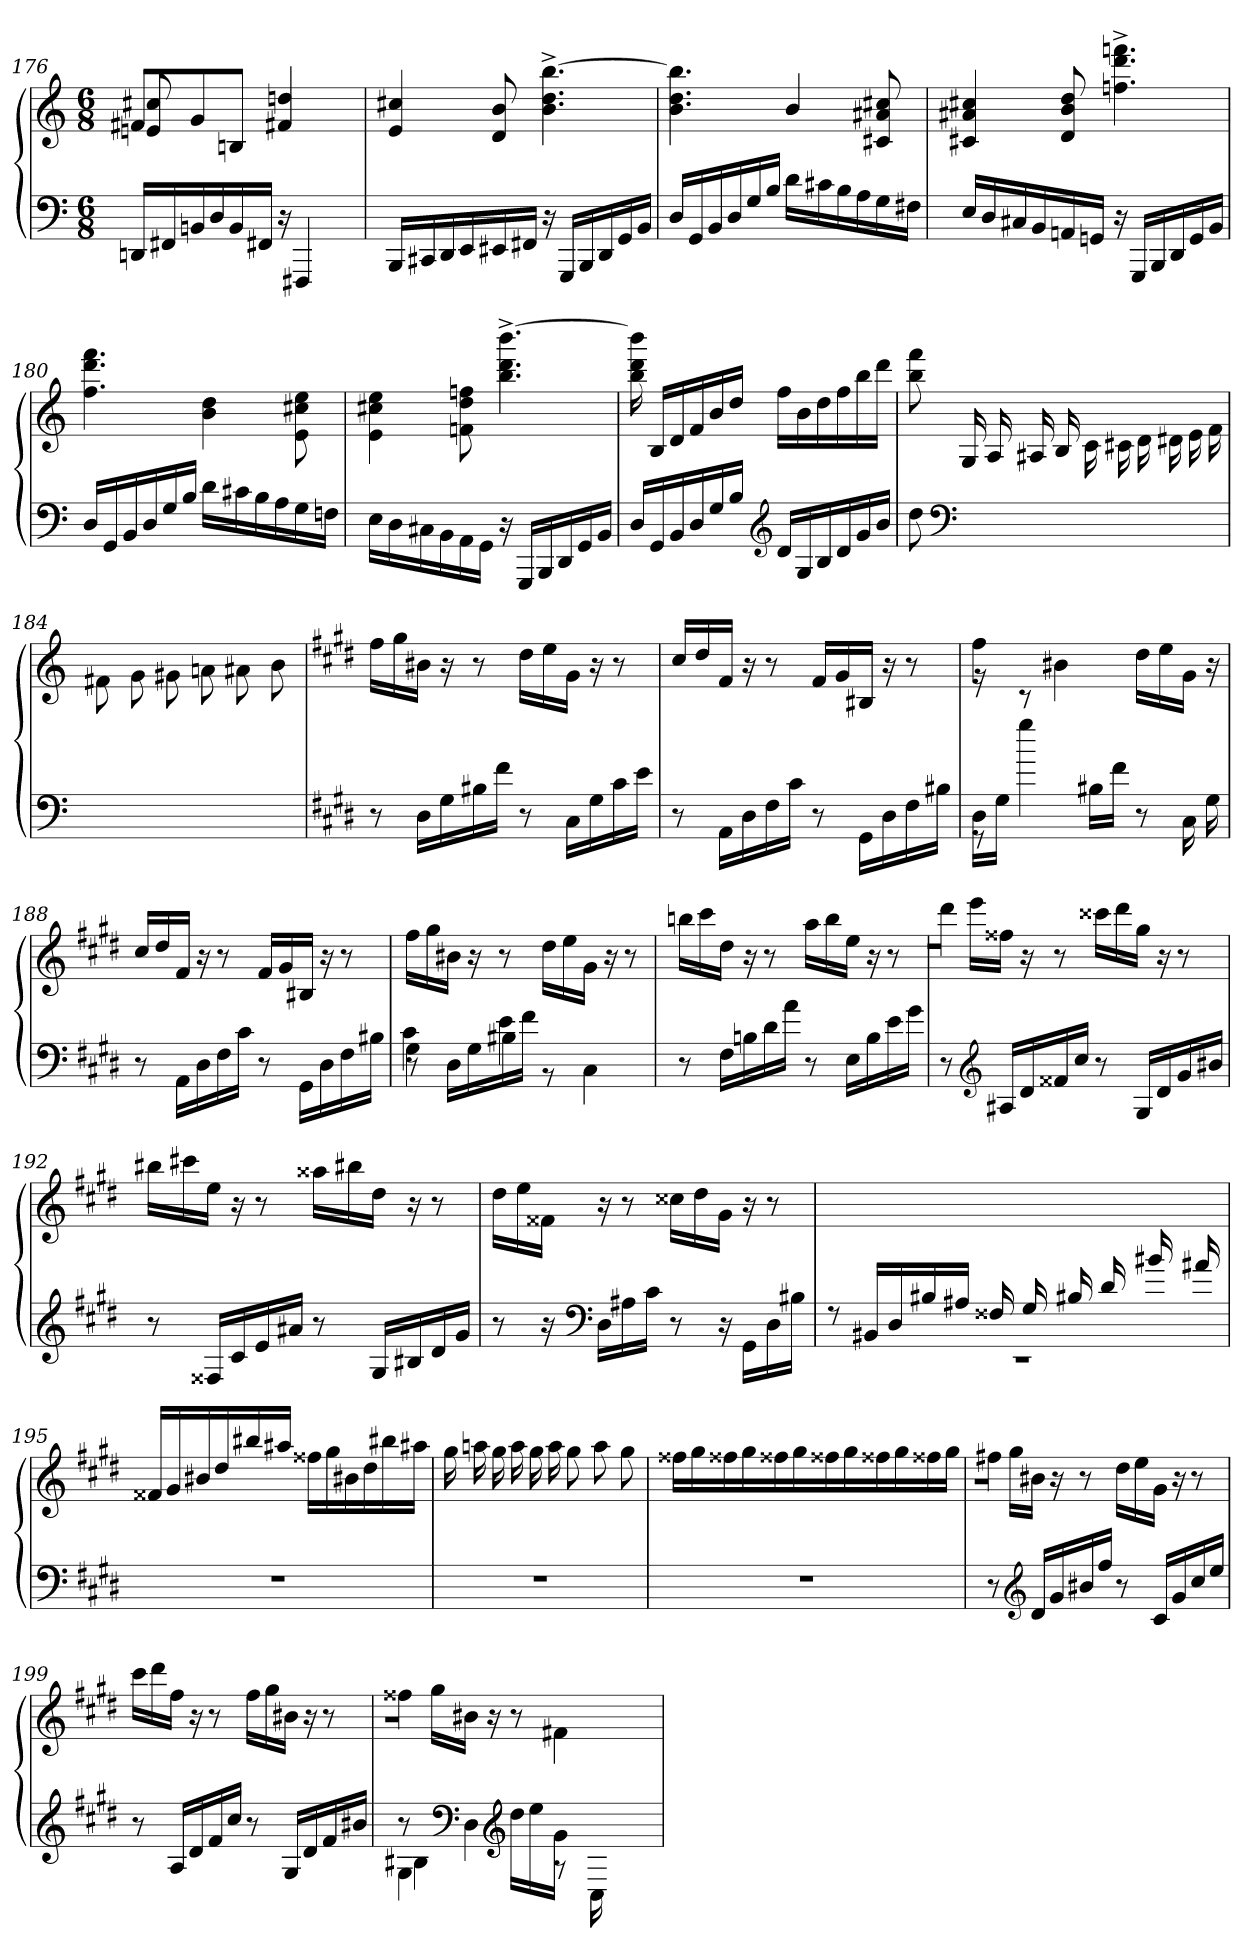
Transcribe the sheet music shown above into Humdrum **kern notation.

**kern	**kern
*part1	*part1
*staff2	*staff1
!!LO:LB:g=z
*clefF4	*clefG2
*k[]	*k[]
*M6/8	*M6/8
=176	=176
*	*^
16DDni/LL	8f#Xj/L	8cc#XZ/ 8enZ/
16FF#Xi/	.	.
16BBni/	8gj/	2ryy
16Di/	.	.
16BBi/	8Bnj/J	.
16FF#Xi/JJ	.	.
16r	4ddnj/ 4f#Xj/	.
4FFF#Xi/	.	.
.	8ryy	8ryy
16ryy	.	.
*	*v	*v
=177	=177
16BBBi/LL	4cc#Xj/ 4ej/
16CC#Xi/	.
16DDi/	.
16EEi/	.
16EE#Xi/	8bj/ 8dj/
16FF#Xi/JJ	.
16r	4.bj^>\ 4.ddj^>\ [4.bbj^>\
16GGGi/LL	.
16BBBi/	.
16DDi/	.
16GGi/	.
16BBi/JJ	.
=178	=178
16Di/LL	4.bj\ 4.ddj\ 4.bbj]\
16GGi/	.
16BBi/	.
16Di/	.
16Gi/	.
16Bi/JJ	.
16di\LL	4bj/
16c#Xi\	.
16Bi\	.
16Ai\	.
16Gi\	8cc#Xj/ 8a#Xj/ 8c#Xj/
16F#Xi\JJ	.
!!LO:LB:g=z
=179	=179
16Ei/LL	4cc#Xj/ 4a#Xj/ 4c#Xj/
16Di/	.
16C#Xi/	.
16BBi/	.
16AAni/	8ddj/ 8bj/ 8dj/
16GGni/JJ	.
16r	4.ffnj^>\ 4.dddj^>\ 4.fffnj^>\
16GGGi/LL	.
16BBBi/	.
16DDi/	.
16GGi/	.
16BBi/JJ	.
=180	=180
16Di/LL	4.ffj\ 4.fffj\ 4.dddj\
16GGi/	.
16BBi/	.
16Di/	.
16Gi/	.
16Bi/JJ	.
16di\LL	4bj\ 4ddj\
16c#Xi\	.
16Bi\	.
16Ai\	.
16Gi\	8ej\ 8cc#Xj\ 8eej\
16Fni\JJ	.
=181	=181
16Ei\LL	4ej\ 4cc#Xj\ 4eej\
16Di\	.
16C#Xi\	.
16BBi\	.
16AAi\	8fnj\ 8ffnj\ 8ddj\
16GGi\JJ	.
16r	4.bbj^>\ 4.dddj^>\ [4.bbbj^>\
16GGGi/LL	.
16BBBi/	.
16DDi/	.
16GGi/	.
16BBi/JJ	.
!!LO:LB:g=z
=182	=182
16Di/LL	16bbj\ 16dddj\ 16bbbj]\
16GGi/	16Bj/LL
16BBi/	16dj/
16Di/	16fj/
16Gi/	16bj/
16Bi/JJ	16ddj/JJ
*clefG2	*
16di/LL	16ffj\LL
16Gi/	16bj\
16Bi/	16ddj\
16di/	16ffj\
16gi/	16bbj\
16bi/JJ	16dddj\JJ
=183	=183
8ddi\	8bbj\ 8fffj\
*clefF4	*
2ryy	16Gj/
.	16Aj/
.	16A#Xj/
.	16Bj/
.	16cj\
.	16c#Xj\
.	16dj\
.	16d#Xj\
8ryy	16ej\
.	16fj\
=184	=184
2.ryy	8f#Xj\
.	8gj\
.	8g#Xj\
.	8anj\
.	8a#Xj\
.	8bj\
!!LO:PB:g=z
=185	=185
*k[f#c#g#d#]	*k[f#c#g#d#]
8r	16ff#j\LL
.	16gg#j\
16D#i\LL	16b#Xj\JJ
16G#i\	16r
16B#Xi\	8r
16f#i\JJ	.
8r	16dd#j\LL
.	16eej\
16C#i\LL	16g#j\JJ
16G#i\	16r
16c#i\	8r
16ei\JJ	.
=186	=186
8r	16cc#j/LL
.	16dd#j/
16AAi\LL	16f#j/JJ
16D#i\	16r
16F#i\	8r
16c#i\JJ	.
8r	16f#j/LL
.	16g#j/
16GG#i\LL	16B#Xj/JJ
16D#i\	16r
16F#i\	8r
16B#Xi\JJ	.
=187	=187
*^	*^
16D#Z\LL	8r	4ff#j\	16r
16G#Z\JJ	.	.	2ryy
8r	4gg#i\	.	.
2ryy	.	4b#Xj\	.
.	16B#Xi\LL	.	.
.	16f#i\JJ	.	.
.	8r	16dd#j\LL	.
.	.	16eej\	8.ryy
.	16C#i\	16g#j\JJ	.
.	16G#i\	16r	.
*v	*v	*	*
*	*v	*v
!!LO:LB:g=z
=188	=188
8r	16cc#j/LL
.	16dd#j/
16AAi\LL	16f#j/JJ
16D#i\	16r
16F#i\	8r
16c#i\JJ	.
8r	16f#j/LL
.	16g#j/
16GG#i\LL	16B#Xj/JJ
16D#i\	16r
16F#i\	8r
16B#Xi\JJ	.
=189	=189
*^	*
*	*^	*
4G#Z\	4c#V\	8r	16ff#j\LL
.	.	.	16gg#j\
.	.	16D#i\LL	16b#Xj\JJ
.	.	16G#i\	16r
2ryy	4eV\	16B#Xi\	8r
.	.	16f#i\JJ	.
.	.	8r	16dd#j\LL
.	.	.	16eej\
.	4ryy	4C#i\	16g#j\JJ
.	.	.	16r
.	.	.	8r
*v	*v	*v	*
=190	=190
8r	16bbnj\LL
.	16ccc#j\
16F#i\LL	16dd#j\JJ
16Bni\	16r
16d#i\	8r
16ai\JJ	.
8r	16aaj\LL
.	16bbj\
16Ei\LL	16eej\JJ
16Bi\	16r
16ei\	8r
16g#i\JJ	.
=191	=191
8r	16ddd#j\JJ
.	16eeej\LL
*clefG2	*
16A#Xi/LL	16ff##Xj\JJ
16d#i/	16r
16f##Xi/	8r
16cc#i/JJ	.
8r	16ccc##Xj\LL
.	16ddd#j\
16G#i/LL	16gg#j\JJ
16d#i/	16r
16g#i/	8r
16b#Xi/JJ	.
!!LO:LB:g=z
=192	=192
8r	16bb#Xj\LL
.	16ccc#Xj\
16F##Xi/LL	16eej\JJ
16c#i/	16r
16ei/	8r
16a#Xi/JJ	.
8r	16aa##Xj\LL
.	16bb#Xj\
16G#i/LL	16dd#j\JJ
16B#Xi/	16r
16d#i/	8r
16g#i/JJ	.
=193	=193
8r	16dd#j\LL
.	16eej\
16r	16f##Xj\JJ
*clefF4	*
16D#i\LL	16r
16A#Xi\	8r
16c#i\JJ	.
8r	16cc##Xj\LL
.	16dd#j\
16r	16g#j\JJ
16GG#i\LL	16r
16D#i\	8r
16B#Xi\JJ	.
=194	=194
*^	*
8r	2.r	2.ryy
16BB#Xj/LL	.	.
16D#j/	.	.
16B#Xj/	.	.
16A#Xj/JJ	.	.
16F##Xj/	.	.
16G#j/	.	.
16B#Xj/	.	.
16d#j/	.	.
16b#Xj/	.	.
16a#Xj/	.	.
*v	*v	*
!!LO:LB:g=z
=195	=195
2.r	16f##Xj/LL
.	16g#j/
.	16b#Xj/
.	16dd#j/
.	16bb#Xj/
.	16aa#Xj/JJ
.	16ff##Xj\LL
.	16gg#j\
.	16b#Xj\
.	16dd#j\
.	16bb#Xj\
.	16aa#Xj\JJ
=196	=196
2.r	16gg#j\
.	16aanj\
.	16gg#j\
.	16aaj\
.	16gg#j\
.	16aaj\
.	8gg#j\
.	8aaj\
.	8gg#j\
=197	=197
2.r	16ff##Xj\LL
.	16gg#j\
.	16ff##Xj\
.	16gg#j\
.	16ff##Xj\
.	16gg#j\
.	16ff##Xj\
.	16gg#j\
.	16ff##Xj\
.	16gg#j\
.	16ff##Xj\
.	16gg#j\JJ
!!LO:LB:g=z
=198	=198
8r	16ff#Xj\JJ
.	16gg#j\LL
*clefG2	*
16d#i/LL	16b#Xj\JJ
16g#i/	16r
16b#Xi/	8r
16ff#i/JJ	.
8r	16dd#j\LL
.	16eej\
16c#i/LL	16g#j\JJ
16g#i/	16r
16cc#i/	8r
16eei/JJ	.
=199	=199
8r	16ccc#j\LL
.	16ddd#j\
16Ai/LL	16ff#j\JJ
16d#i/	16r
16f#i/	8r
16cc#i/JJ	.
8r	16ff#j\LL
.	16gg#j\
16G#i/LL	16b#Xj\JJ
16d#i/	16r
16f#i/	8r
16b#Xi/JJ	.
=200	=200
*^	*
*	*^	*
4G#Z\	4B#XV\	8r	16ff##Xj\JJ
.	.	.	16gg#j\LL
*clefF4	*	*	*
.	.	4D#i\	16b#Xj\JJ
.	.	.	16r
*clefG2	*	*	*
16dd#Z\LL	2ryy	.	8r
16eeZ\	.	.	.
16g#Z\JJ	.	8r	4f#Xj\
4ryy	.	.	.
.	.	16C#i\	.
.	.	8.ryy	.
.	.	.	8ryy
16ryy	.	.	.
*v	*v	*v	*
=	=
*-	*-
